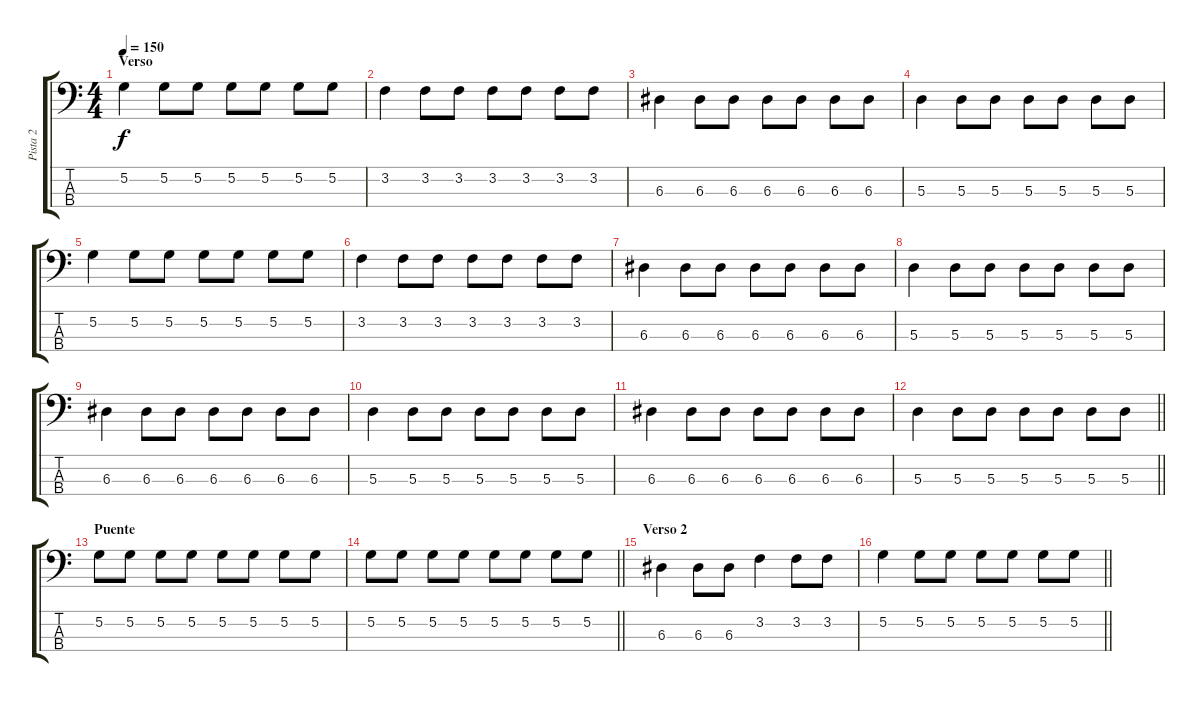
\track ("Pista 2" "Pista 2") {instrument electricbasspick}
\staff {score tabs}
\tuning (G2 D2 A1 E1) {hide}
\ts (4 4)
\section ("" "Verso")
\tempo 150
\clef f4
\ks c
5.2.4{dy f} 5.2.8 5.2.8 5.2.8 5.2.8 5.2.8 5.2.8 |
3.2.4 3.2.8 3.2.8 3.2.8 3.2.8 3.2.8 3.2.8 |
6.3.4 6.3.8 6.3.8 6.3.8 6.3.8 6.3.8 6.3.8 |
5.3.4 5.3.8 5.3.8 5.3.8 5.3.8 5.3.8 5.3.8 |
5.2.4 5.2.8 5.2.8 5.2.8 5.2.8 5.2.8 5.2.8 |
3.2.4 3.2.8 3.2.8 3.2.8 3.2.8 3.2.8 3.2.8 |
6.3.4 6.3.8 6.3.8 6.3.8 6.3.8 6.3.8 6.3.8 |
5.3.4 5.3.8 5.3.8 5.3.8 5.3.8 5.3.8 5.3.8 |
6.3.4 6.3.8 6.3.8 6.3.8 6.3.8 6.3.8 6.3.8 |
5.3.4 5.3.8 5.3.8 5.3.8 5.3.8 5.3.8 5.3.8 |
6.3.4 6.3.8 6.3.8 6.3.8 6.3.8 6.3.8 6.3.8 |
\barLineRight lightlight
5.3.4 5.3.8 5.3.8 5.3.8 5.3.8 5.3.8 5.3.8 |
\section ("" "Puente")
5.2.8 5.2.8 5.2.8 5.2.8 5.2.8 5.2.8 5.2.8 5.2.8 |
\barLineRight lightlight
5.2.8 5.2.8 5.2.8 5.2.8 5.2.8 5.2.8 5.2.8 5.2.8 |
\section ("" "Verso 2")
6.3.4 6.3.8 6.3.8 3.2.4 3.2.8 3.2.8 |
\barLineRight lightlight
5.2.4 5.2.8 5.2.8 5.2.8 5.2.8 5.2.8 5.2.8
